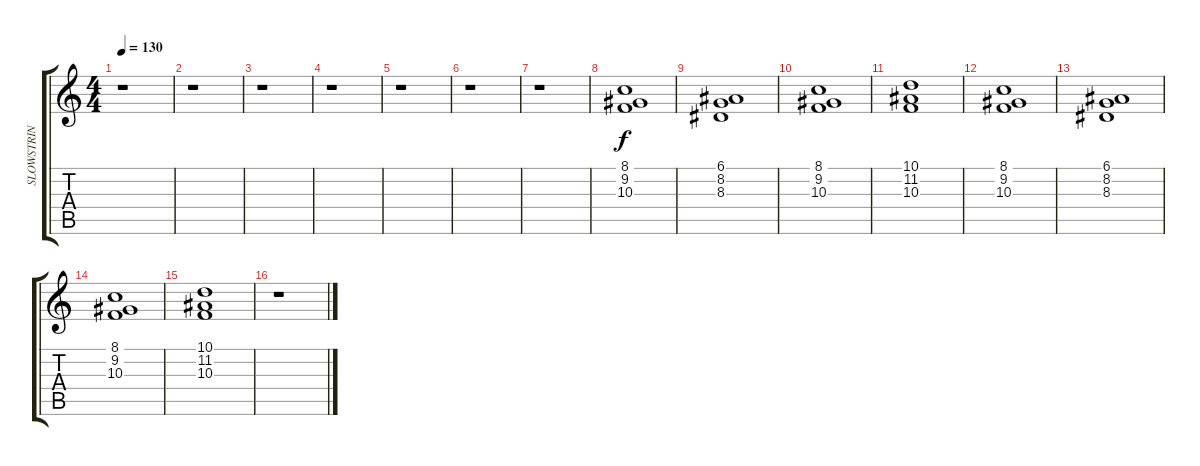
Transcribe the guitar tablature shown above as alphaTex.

\track ("SLOWSTRIN" "SLOWSTRIN") {instrument stringensemble2}
\staff {score tabs}
\tuning (E4 B3 G3 D3 A2 E2) {hide}
\ts (4 4)
\tempo 130
\clef g2
\ks c
r.1{dy f} |
r.1 |
r.1 |
r.1 |
r.1 |
r.1 |
r.1 |
(8.1 9.2 10.3).1 |
(6.1 8.2 8.3).1 |
(8.1 9.2 10.3).1 |
(10.1 11.2 10.3).1 |
(8.1 9.2 10.3).1 |
(6.1 8.2 8.3).1 |
(8.1 9.2 10.3).1 |
(10.1 11.2 10.3).1 |
r.1
